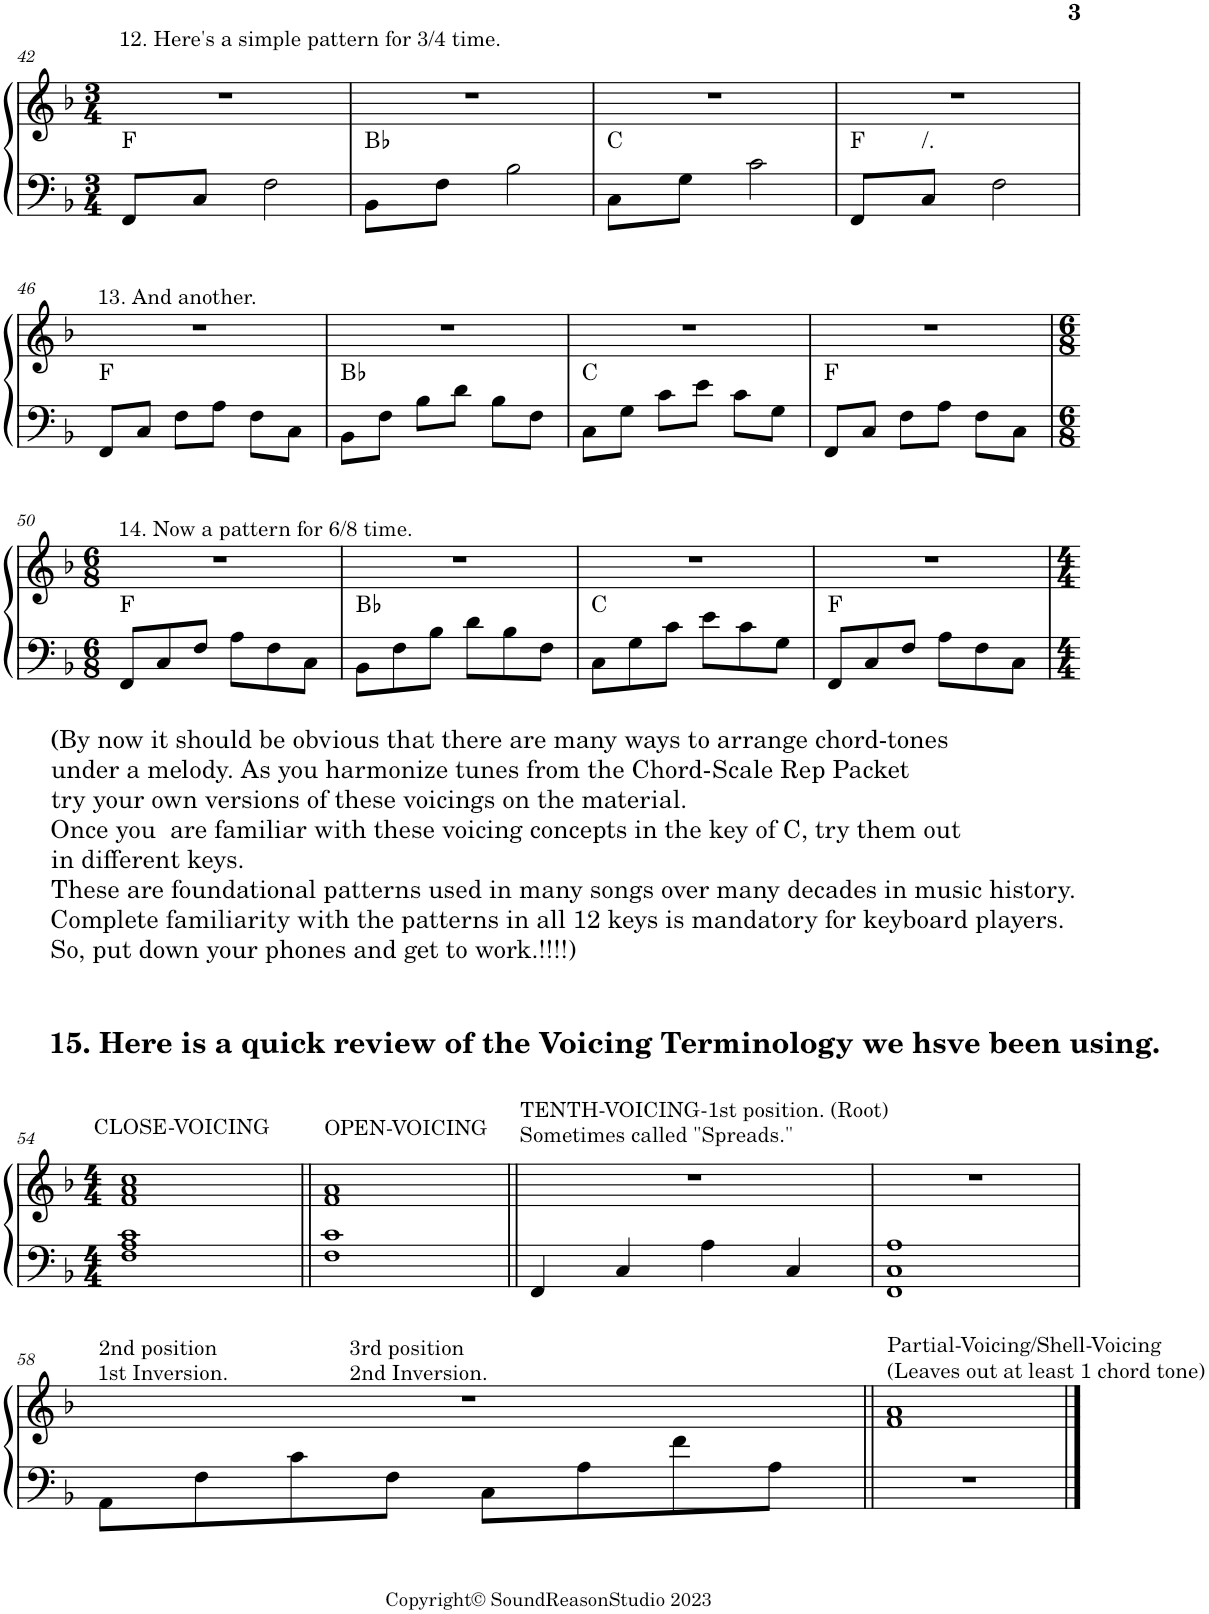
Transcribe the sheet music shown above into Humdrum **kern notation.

**kern	**kern	**harte
*part1	*part1	*part1
*staff2	*staff1	*
*I"Piano	*	*
*I'Pno.	*	*
!!LO:PB:g=z
*clefF4	*clefG2	*
*k[b-]	*k[b-]	*
*M3/4	*M3/4	*
=42	=42	=42
!	!LO:TX:a:t=12. Here's a simple pattern for 3/4 time.	!
8FF/L	2.r	F:maj
8C/J	.	.
2F\	.	.
=43	=43	=43
8BB-\L	2.r	Bb:maj
8F\J	.	.
2B-\	.	.
=44	=44	=44
8C\L	2.r	C:maj
8G\J	.	.
2c\	.	.
=45	=45	=45
*	*^	*
8FF/L	2.r	8ryy	F:maj
!	!	!	!LO:H:kt=/.
8C/J	.	2ryy	N
2F\	.	.	.
.	.	8ryy	.
!!LO:LB:g=z
=46	=46	=46	=46
!	!LO:TX:a:t=13. And another.	!	!
*	*v	*v	*
8FF/L	2.r	F:maj
8C/J	.	.
8F\L	.	.
8A\J	.	.
8F\L	.	.
8C\J	.	.
=47	=47	=47
8BB-\L	2.r	Bb:maj
8F\J	.	.
8B-\L	.	.
8d\J	.	.
8B-\L	.	.
8F\J	.	.
=48	=48	=48
8C\L	2.r	C:maj
8G\J	.	.
8c\L	.	.
8e\J	.	.
8c\L	.	.
8G\J	.	.
=49	=49	=49
8FF/L	2.r	F:maj
8C/J	.	.
8F\L	.	.
8A\J	.	.
8F\L	.	.
8C\J	.	.
!!LO:LB:g=z
=50	=50	=50
*M6/8	*M6/8	*
!	!LO:TX:a:t=14. Now a pattern for 6/8 time.	!
8FF/L	2.r	F:maj
8C/	.	.
8F/J	.	.
8A\L	.	.
8F\	.	.
8C\J	.	.
=51	=51	=51
!LO:TX:b:B:t=(	!	!
!LO:TX:b:t=By now it should be obvious that there are many ways to arrange chord-tones	!	!
!LO:TX:b:t=under a melody. As you harmonize tunes from the Chord-Scale Rep Packet	!	!
!LO:TX:b:t=try your own versions of these voicings on the material.	!	!
!LO:TX:b:t=Once you  are familiar with these voicing concepts in the key of C, try them out	!	!
!LO:TX:b:t=in different keys.	!	!
!LO:TX:b:t=These are foundational patterns used in many songs over many decades in music history.	!	!
!LO:TX:b:t=Complete familiarity with the patterns in all 12 keys is mandatory for keyboard players.	!	!
!LO:TX:b:t=So, put down your phones and get to work.!!!!)	!	!
!LO:TX:b:B:t=15. Here is a quick review of the Voicing Terminology we hsve been using.	!	!
8BB-\L	2.r	Bb:maj
8F\	.	.
8B-\J	.	.
8d\L	.	.
8B-\	.	.
8F\J	.	.
=52	=52	=52
8C\L	2.r	C:maj
8G\	.	.
8c\J	.	.
8e\L	.	.
8c\	.	.
8G\J	.	.
=53	=53	=53
8FF/L	2.r	F:maj
8C/	.	.
8F/J	.	.
8A\L	.	.
8F\	.	.
8C\J	.	.
!!LO:LB:g=z
=54	=54	=54
*M4/4	*M4/4	*
!	!LO:TX:a:t=CLOSE-VOICING	!
1F 1A 1c	1f 1a 1cc	.
=55||	=55||	=55||
!	!LO:TX:a:t=OPEN-VOICING	!
1F 1c	1f 1a	.
=56||	=56||	=56||
!	!LO:TX:a:t=TENTH-VOICING-1st position. (Root)	!
!	!LO:TX:a:t=Sometimes called "Spreads."	!
4FF/	1r	.
4C/	.	.
4A\	.	.
4C/	.	.
=57	=57	=57
1FF 1C 1A	1r	.
!!LO:LB:g=z
=58	=58	=58
!	!LO:TX:a:t=2nd position	!
!	!LO:TX:a:t=1st Inversion.	!
!	!LO:TX:a:t=3rd position	!
!	!LO:TX:a:t=2nd Inversion.	!
8AA\L	1r	.
8F\	.	.
8c\	.	.
8F\J	.	.
8C\L	.	.
8A\	.	.
8f\	.	.
8A\J	.	.
=59||	=59||	=59||
!	!LO:TX:a:t=Partial-Voicing/Shell-Voicing	!
!	!LO:TX:a:t=(Leaves out at least 1 chord tone)	!
1r	1f 1a	.
==	==	==
*-	*-	*-
